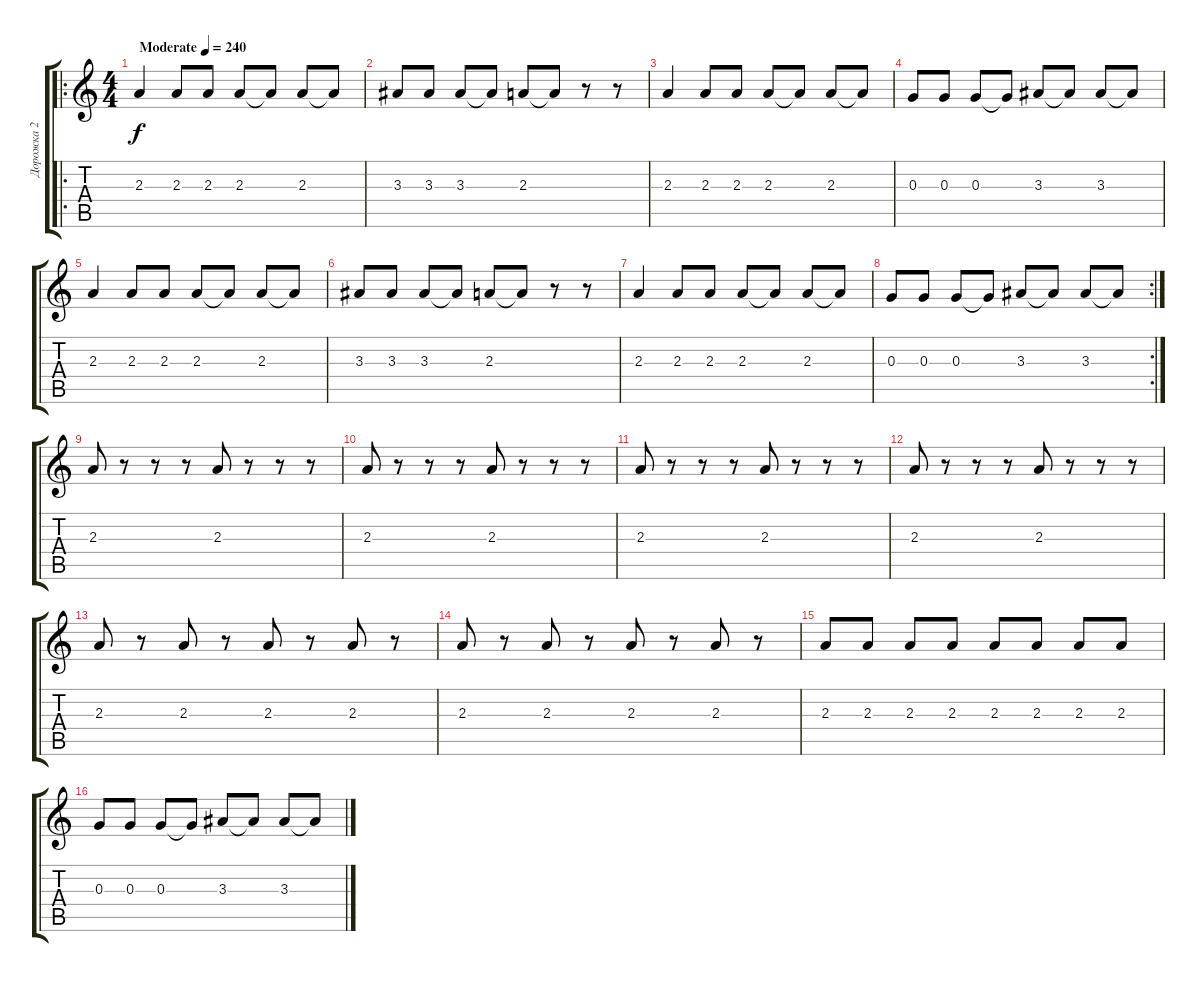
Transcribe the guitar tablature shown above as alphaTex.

\track ("Дорожка 2" "Дорожка 2") {instrument acousticguitarsteel}
\staff {score tabs}
\tuning (E4 B3 G3 D3 A2 E2) {hide}
\ro
\ts (4 4)
\tempo (240 "Moderate")
\clef g2
\ks c
2.3.4{dy f instrument acousticguitarsteel} 2.3.8 2.3.8 2.3.8 2.3{t}.8 2.3.8 2.3{t}.8 |
3.3.8 3.3.8 3.3.8 3.3{t}.8 2.3.8 2.3{t}.8 r.8 r.8 |
2.3.4 2.3.8 2.3.8 2.3.8 2.3{t}.8 2.3.8 2.3{t}.8 |
0.3.8 0.3.8 0.3.8 0.3{t}.8 3.3.8 3.3{t}.8 3.3.8 3.3{t}.8 |
2.3.4 2.3.8 2.3.8 2.3.8 2.3{t}.8 2.3.8 2.3{t}.8 |
3.3.8 3.3.8 3.3.8 3.3{t}.8 2.3.8 2.3{t}.8 r.8 r.8 |
2.3.4 2.3.8 2.3.8 2.3.8 2.3{t}.8 2.3.8 2.3{t}.8 |
\rc 2
0.3.8 0.3.8 0.3.8 0.3{t}.8 3.3.8 3.3{t}.8 3.3.8 3.3{t}.8 |
2.3.8 r.8 r.8 r.8 2.3.8 r.8 r.8 r.8 |
2.3.8 r.8 r.8 r.8 2.3.8 r.8 r.8 r.8 |
2.3.8 r.8 r.8 r.8 2.3.8 r.8 r.8 r.8 |
2.3.8 r.8 r.8 r.8 2.3.8 r.8 r.8 r.8 |
2.3.8 r.8 2.3.8 r.8 2.3.8 r.8 2.3.8 r.8 |
2.3.8 r.8 2.3.8 r.8 2.3.8 r.8 2.3.8 r.8 |
2.3.8 2.3.8 2.3.8 2.3.8 2.3.8 2.3.8 2.3.8 2.3.8 |
0.3.8 0.3.8 0.3.8 0.3{t}.8 3.3.8 3.3{t}.8 3.3.8 3.3{t}.8
